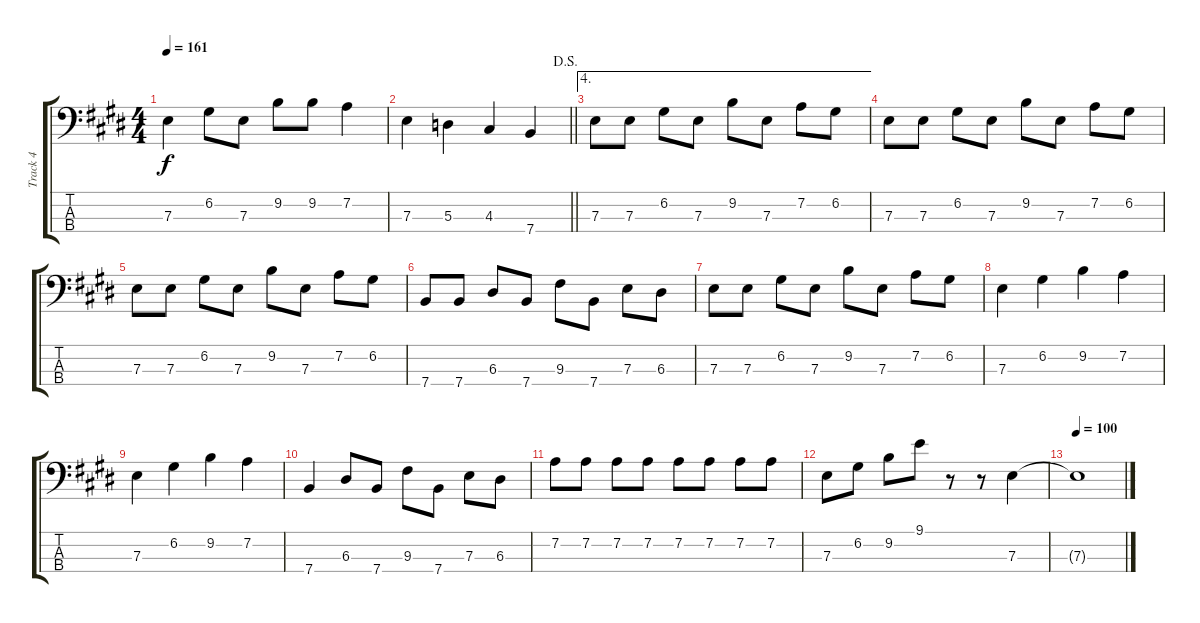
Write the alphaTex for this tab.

\track ("Track 4" "Track 4") {instrument electricbassfinger}
\staff {score tabs}
\tuning (G2 D2 A1 E1) {hide}
\ts (4 4)
\tempo 161
\clef f4
\ks e
7.3.4{dy f} 6.2.8 7.3.8 9.2.8 9.2.8 7.2.4 |
\jump dalsegno
\barLineRight lightlight
7.3.4 5.3.4 4.3.4 7.4.4 |
\ae 4
7.3.8 7.3.8 6.2.8 7.3.8 9.2.8 7.3.8 7.2.8 6.2.8 |
7.3.8 7.3.8 6.2.8 7.3.8 9.2.8 7.3.8 7.2.8 6.2.8 |
7.3.8 7.3.8 6.2.8 7.3.8 9.2.8 7.3.8 7.2.8 6.2.8 |
7.4.8 7.4.8 6.3.8 7.4.8 9.3.8 7.4.8 7.3.8 6.3.8 |
7.3.8 7.3.8 6.2.8 7.3.8 9.2.8 7.3.8 7.2.8 6.2.8 |
7.3.4 6.2.4 9.2.4 7.2.4 |
7.3.4 6.2.4 9.2.4 7.2.4 |
7.4.4 6.3.8 7.4.8 9.3.8 7.4.8 7.3.8 6.3.8 |
7.2.8 7.2.8 7.2.8 7.2.8 7.2.8 7.2.8 7.2.8 7.2.8 |
7.3.8 6.2.8 9.2.8 9.1.8 r.8 r.8 7.3.4 |
\tempo 100
7.3{t}.1
